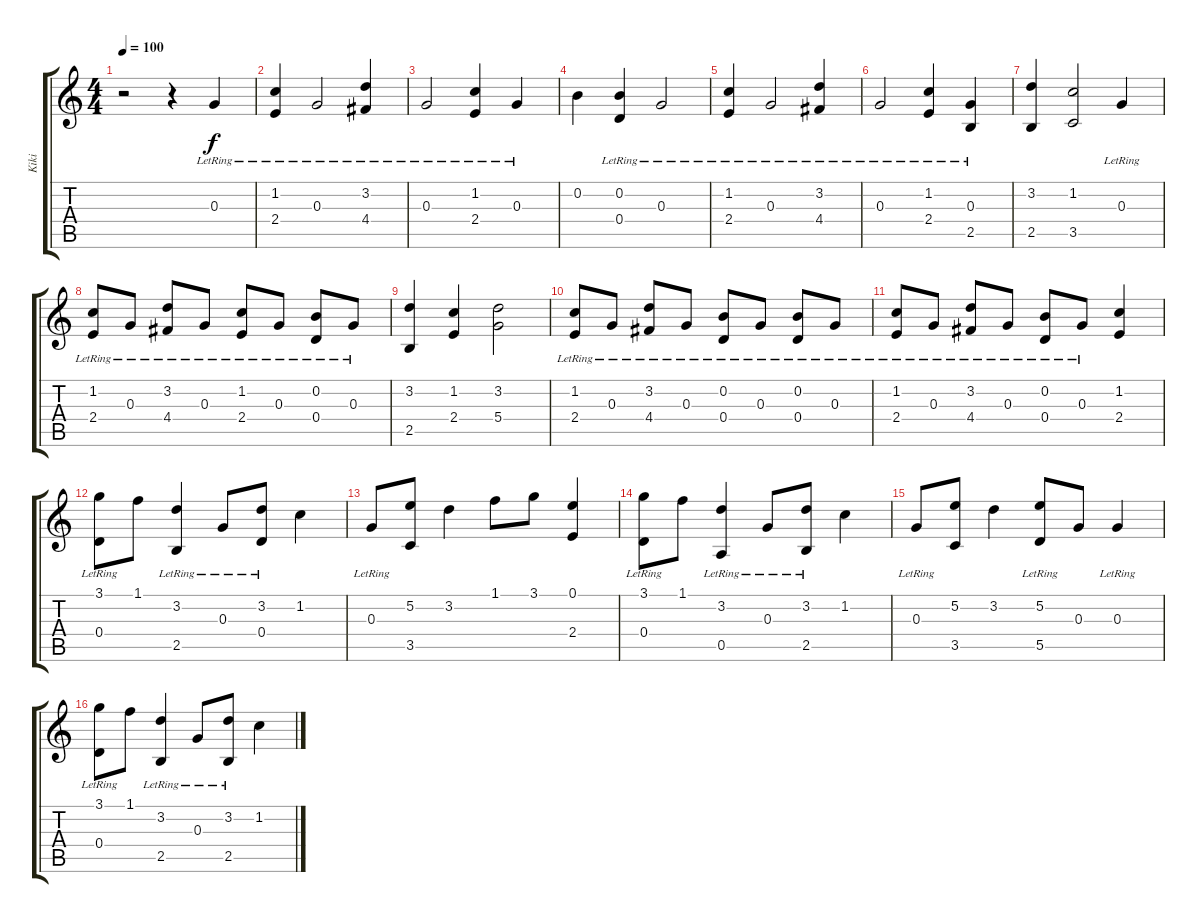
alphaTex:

\track ("Kiki" "Kiki") {instrument acousticguitarnylon}
\staff {score tabs}
\tuning (E4 B3 G3 D3 A2 E2) {hide}
\ts (4 4)
\tempo 100
\clef g2
\ks c
r.2{dy f instrument acousticguitarnylon} r.4 0.3{lr}.4 |
(1.2{lr} 2.4{lr}).4 0.3{lr}.2 (3.2{lr} 4.4{lr}).4 |
0.3{lr}.2 (1.2{lr} 2.4{lr}).4 0.3{lr}.4 |
0.2.4 (0.2{lr} 0.4{lr}).4 0.3{lr}.2 |
(1.2{lr} 2.4{lr}).4 0.3{lr}.2 (3.2{lr} 4.4{lr}).4 |
0.3{lr}.2 (1.2{lr} 2.4{lr}).4 (0.3{lr} 2.5).4 |
(3.2 2.5).4 (1.2 3.5).2 0.3{lr}.4 |
(1.2{lr} 2.4{lr}).8 0.3{lr}.8 (3.2{lr} 4.4{lr}).8 0.3{lr}.8 (1.2{lr} 2.4{lr}).8 0.3{lr}.8 (0.2{lr} 0.4{lr}).8 0.3{lr}.8 |
(3.2 2.5).4 (1.2 2.4).4 (3.2 5.4).2 |
(1.2{lr} 2.4{lr}).8 0.3{lr}.8 (3.2{lr} 4.4{lr}).8 0.3{lr}.8 (0.2{lr} 0.4{lr}).8 0.3{lr}.8 (0.2{lr} 0.4{lr}).8 0.3{lr}.8 |
(1.2{lr} 2.4{lr}).8 0.3{lr}.8 (3.2{lr} 4.4{lr}).8 0.3{lr}.8 (0.2{lr} 0.4{lr}).8 0.3{lr}.8 (1.2 2.4).4 |
(3.1 0.4{lr}).8 1.1.8 (3.2{lr} 2.5{lr}).4 0.3{lr}.8 (3.2 0.4{lr}).8 1.2.4 |
0.3{lr}.8 (5.2 3.5).8 3.2.4 1.1.8 3.1.8 (0.1 2.4).4 |
(3.1 0.4{lr}).8 1.1.8 (3.2 0.5{lr}).4 0.3{lr}.8 (3.2 2.5{lr}).8 1.2.4 |
0.3{lr}.8 (5.2 3.5).8 3.2.4 (5.2{lr} 5.5{lr}).8 0.3.8 0.3{lr}.4 |
(3.1 0.4{lr}).8 1.1.8 (3.2 2.5{lr}).4 0.3{lr}.8 (3.2 2.5{lr}).8 1.2.4
